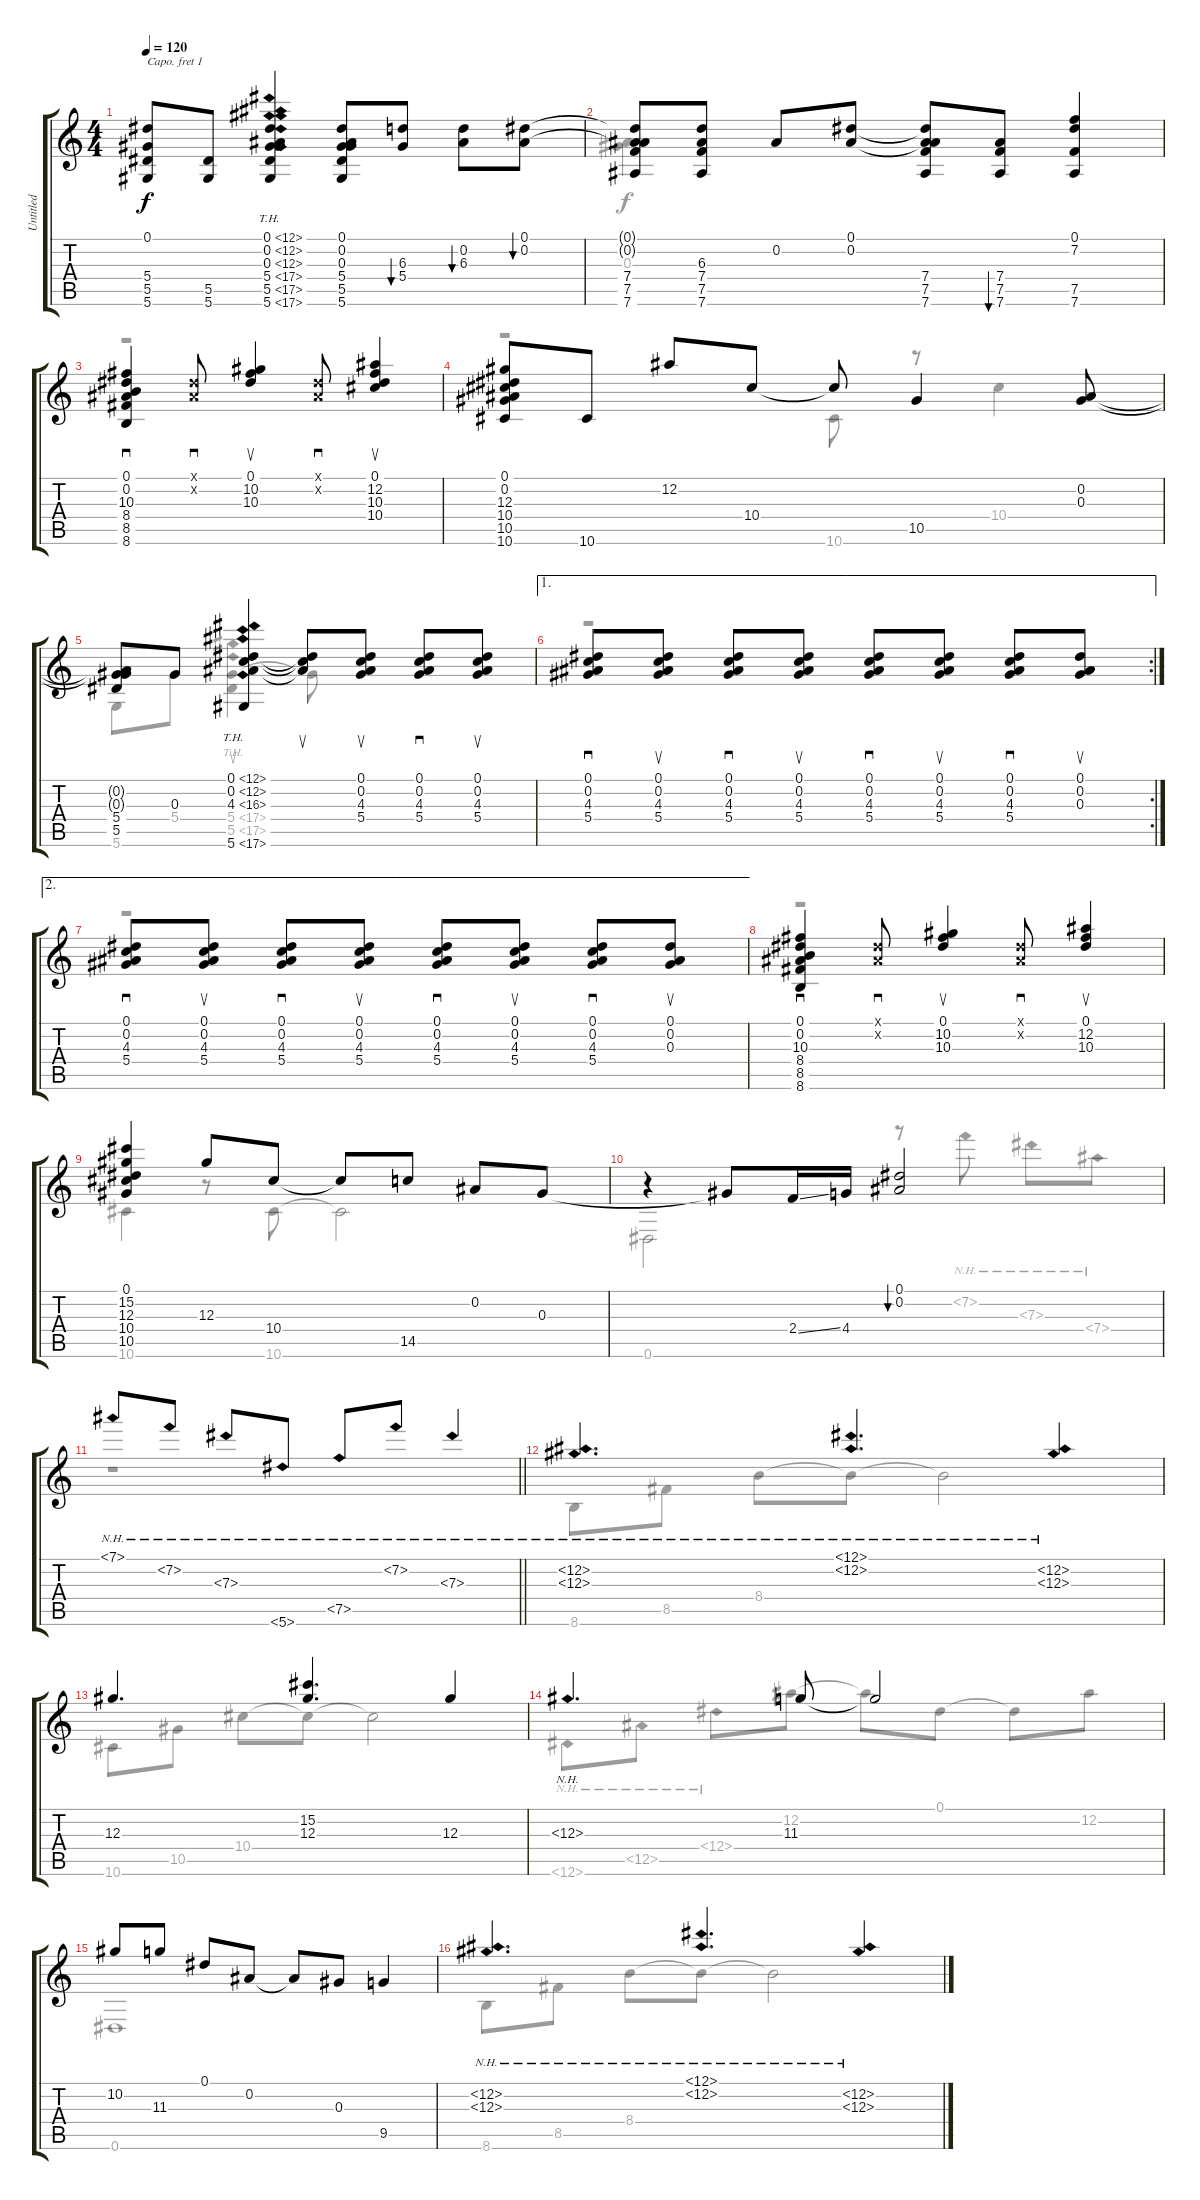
\track ("Untitled" "Untitled") {instrument acousticguitarsteel}
\staff {score tabs}
\capo 1
\tuning (D4 A3 G3 D3 A2 D2) {hide}
\voice
\ts (4 4)
\tempo 120
\clef g2
\ks c
(0.1{t} 5.4 5.5 5.6).8{dy f} (5.5 5.6).8 (0.1{th 12} 0.2{th 12} 0.3{th 12} 5.4{th 12} 5.5{th 12} 5.6{th 12}).4 (0.1 0.2 0.3 5.4 5.5 5.6).8 (6.3 5.4).8{bu 30} (0.2 6.3).8{bu 30} (0.1 0.2).8{bu 30} |
(0.1{t} 0.2{t} 7.4 7.5 7.6).8 (6.3 7.4 7.5 7.6).8 0.2.8 (0.1 0.2).8 (0.1{t} 0.2{t} 7.4 7.5 7.6).8 (7.4 7.5 7.6).8{bu 30} (0.1 7.2 7.5 7.6).4 |
(0.1 0.2 10.3 8.4 8.5 8.6).4{sd} (0.1{x} 0.2{x}).8{sd} (0.1 10.2 10.3).4{su} (0.1{x} 0.2{x}).8{sd} (0.1 12.2 10.3 10.4).4{su} |
(0.1 0.2 12.3 10.4 10.5 10.6).8 10.6.8 12.2.8 10.4.8 10.4{t}.8 10.5.4 (0.2 0.3).8 |
(0.2{t} 0.3{t} 5.4 5.5).8 0.3.8 (0.1{th 12} 0.2{th 12} 4.3{th 12} 5.6{th 12}).4 (0.1{t} 0.2{t} 4.3{t}).8{su} (0.1 0.2 4.3 5.4).8{su} (0.1 0.2 4.3 5.4).8{sd} (0.1 0.2 4.3 5.4).8{su} |
\ae 1
\rc 2
(0.1 0.2 4.3 5.4).8{sd} (0.1 0.2 4.3 5.4).8{su} (0.1 0.2 4.3 5.4).8{sd} (0.1 0.2 4.3 5.4).8{su} (0.1 0.2 4.3 5.4).8{sd} (0.1 0.2 4.3 5.4).8{su} (0.1 0.2 4.3 5.4).8{sd} (0.1 0.2 0.3).8{su} |
\ae 2
(0.1 0.2 4.3 5.4).8{sd} (0.1 0.2 4.3 5.4).8{su} (0.1 0.2 4.3 5.4).8{sd} (0.1 0.2 4.3 5.4).8{su} (0.1 0.2 4.3 5.4).8{sd} (0.1 0.2 4.3 5.4).8{su} (0.1 0.2 4.3 5.4).8{sd} (0.1 0.2 0.3).8{su} |
(0.1 0.2 10.3 8.4 8.5 8.6).4{sd} (0.1{x} 0.2{x}).8{sd} (0.1 10.2 10.3).4{su} (0.1{x} 0.2{x}).8{sd} (0.1 12.2 10.3).4{su} |
(0.1 15.2 12.3 10.4 10.5).4 12.3.8 10.4.8 10.4{t}.8 14.5.8 0.2.8 0.3.8 |
r.4 0.3{t}.8 2.4{ss}.16 4.4.16 (0.1 0.2).2{bu 30} |
\barLineRight lightlight
7.1{nh}.8 7.2{nh}.8 7.3{nh}.8 5.6{nh}.8 7.5{nh}.8 7.2{nh}.8 7.3{nh}.4 |
\section ("" " ")
(12.2{nh} 12.3{nh}).4{d} (12.1{nh} 12.2{nh}).4{d} (12.2{nh} 12.3{nh}).4 |
12.3.4{d} (15.2 12.3).4{d} 12.3.4 |
12.3{nh}.4{d} 11.3.8 11.3{t}.2 |
10.2.8 11.3.8 0.1.8 0.2.8 0.2{t}.8 0.3.8 9.5.4 |
(12.2{nh} 12.3{nh}).4{d} (12.1{nh} 12.2{nh}).4{d} (12.2{nh} 12.3{nh}).4
\voice
\clef g2
\ottava regular
\simile none
\ks c
|
(0.3 7.4).4 |
r.1 |
r.2 10.6.8 r.8 10.4.4 |
5.6.8 5.4.8 (5.4{th 12} 5.5{th 12}).4{su} 5.4{t}.8 |
r.1 |
r.1 |
r.1 |
10.6.4 r.8 10.6.8 10.6{t}.2 |
0.6.2 r.8 7.2{nh}.8 7.3{nh}.8 7.4{nh}.8 |
\barLineRight lightlight
r.1 |
8.6.8 8.5.8 8.4.8 8.4{t}.8 8.4{t}.2 |
10.6.8 10.5.8 10.4.8 10.4{t}.8 10.4{t}.2 |
12.6{nh}.8 12.5{nh}.8 12.4{nh}.8 12.2.8 12.2{t}.8 0.1.8 0.1{t}.8 12.2.8 |
0.6.1 |
8.6.8 8.5.8 8.4.8 8.4{t}.8 8.4{t}.2
